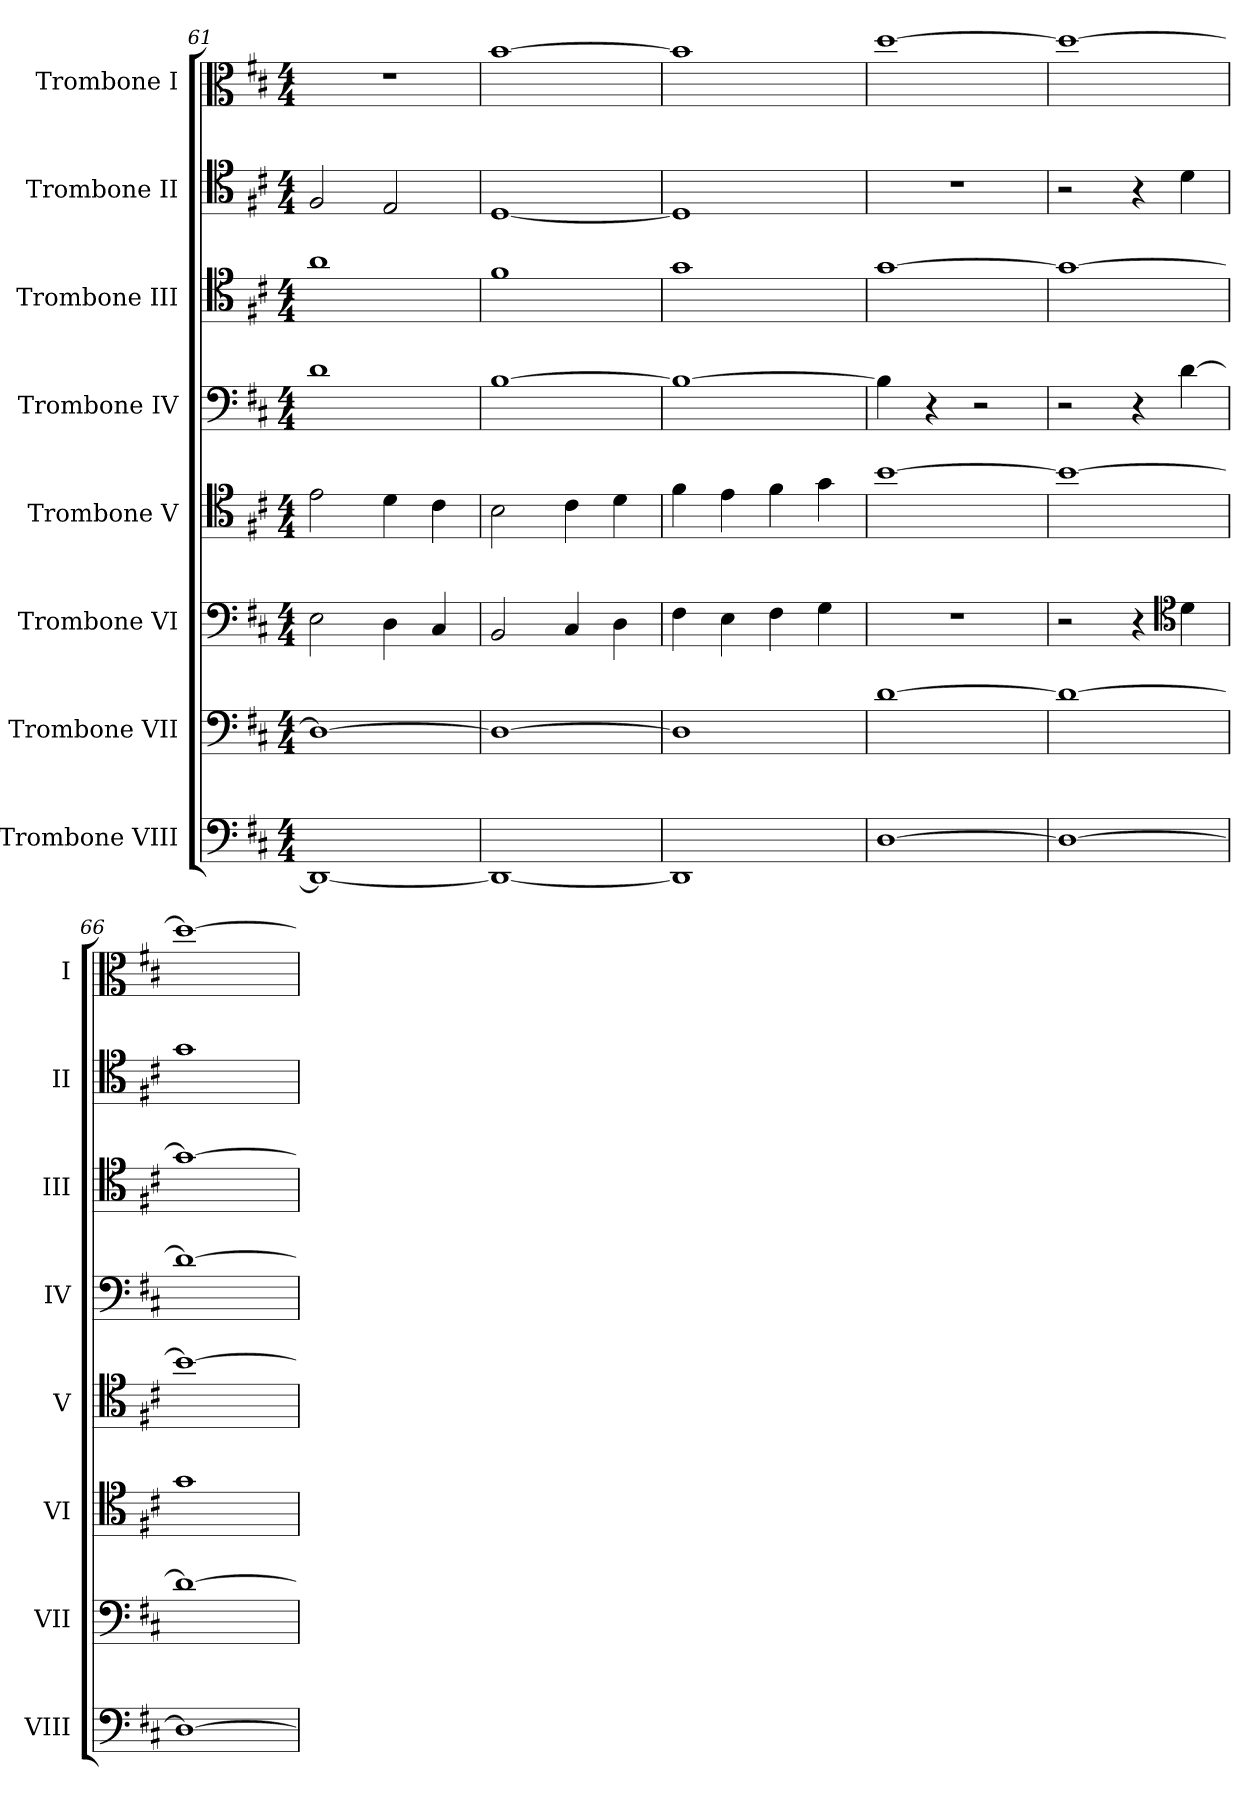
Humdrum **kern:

**kern	**kern	**kern	**kern	**kern	**kern	**kern	**kern
*part8	*part7	*part6	*part5	*part4	*part3	*part2	*part1
*staff8	*staff7	*staff6	*staff5	*staff4	*staff3	*staff2	*staff1
*I"Trombone VIII	*I"Trombone VII	*I"Trombone VI	*I"Trombone V	*I"Trombone IV	*I"Trombone III	*I"Trombone II	*I"Trombone I
*I'VIII	*I'VII	*I'VI	*I'V	*I'IV	*I'III	*I'II	*I'I
*clefF4	*clefF4	*clefF4	*clefC4	*clefF4	*clefC4	*clefC4	*clefC3
*k[f#c#]	*k[f#c#]	*k[f#c#]	*k[f#c#]	*k[f#c#]	*k[f#c#]	*k[f#c#]	*k[f#c#]
*M4/4	*M4/4	*M4/4	*M4/4	*M4/4	*M4/4	*M4/4	*M4/4
*MM56	*MM56	*MM56	*MM56	*MM56	*MM56	*MM56	*MM56
=61	=61	=61	=61	=61	=61	=61	=61
1DD_	1D_	2E\	2e\	1d	1a	2F#/	1r
.	.	4D\	4d\	.	.	2E/	.
.	.	4C#/	4c#\	.	.	.	.
=62	=62	=62	=62	=62	=62	=62	=62
1DD_	1D_	2BB/	2B\	[1B	1f#	[1D	[1b
.	.	4C#/	4c#\	.	.	.	.
.	.	4D\	4d\	.	.	.	.
=63	=63	=63	=63	=63	=63	=63	=63
1DD]	1D]	4F#\	4f#\	1B_	1g	1D]	1b]
.	.	4E\	4e\	.	.	.	.
.	.	4F#\	4f#\	.	.	.	.
.	.	4G\	4g\	.	.	.	.
!!LO:PB:g=z
=64	=64	=64	=64	=64	=64	=64	=64
*	*	*	*	*	*	*	*MM50
[1D	[1d	1r	[1b	4B\]	[1g	1r	[1dd
.	.	.	.	4r	.	.	.
.	.	.	.	2r	.	.	.
=65	=65	=65	=65	=65	=65	=65	=65
1D_	1d_	2r	1b_	2r	1g_	2r	1dd_
.	.	4r	.	4r	.	4r	.
*	*	*clefC4	*	*	*	*	*
.	.	4d\	.	[4d\	.	4d\	.
=66	=66	=66	=66	=66	=66	=66	=66
*	*	*	*	*	*	*	*MM60
1D_	1d_	1g	1b_	1d_	1g_	1g	1dd_
=	=	=	=	=	=	=	=
*-	*-	*-	*-	*-	*-	*-	*-
